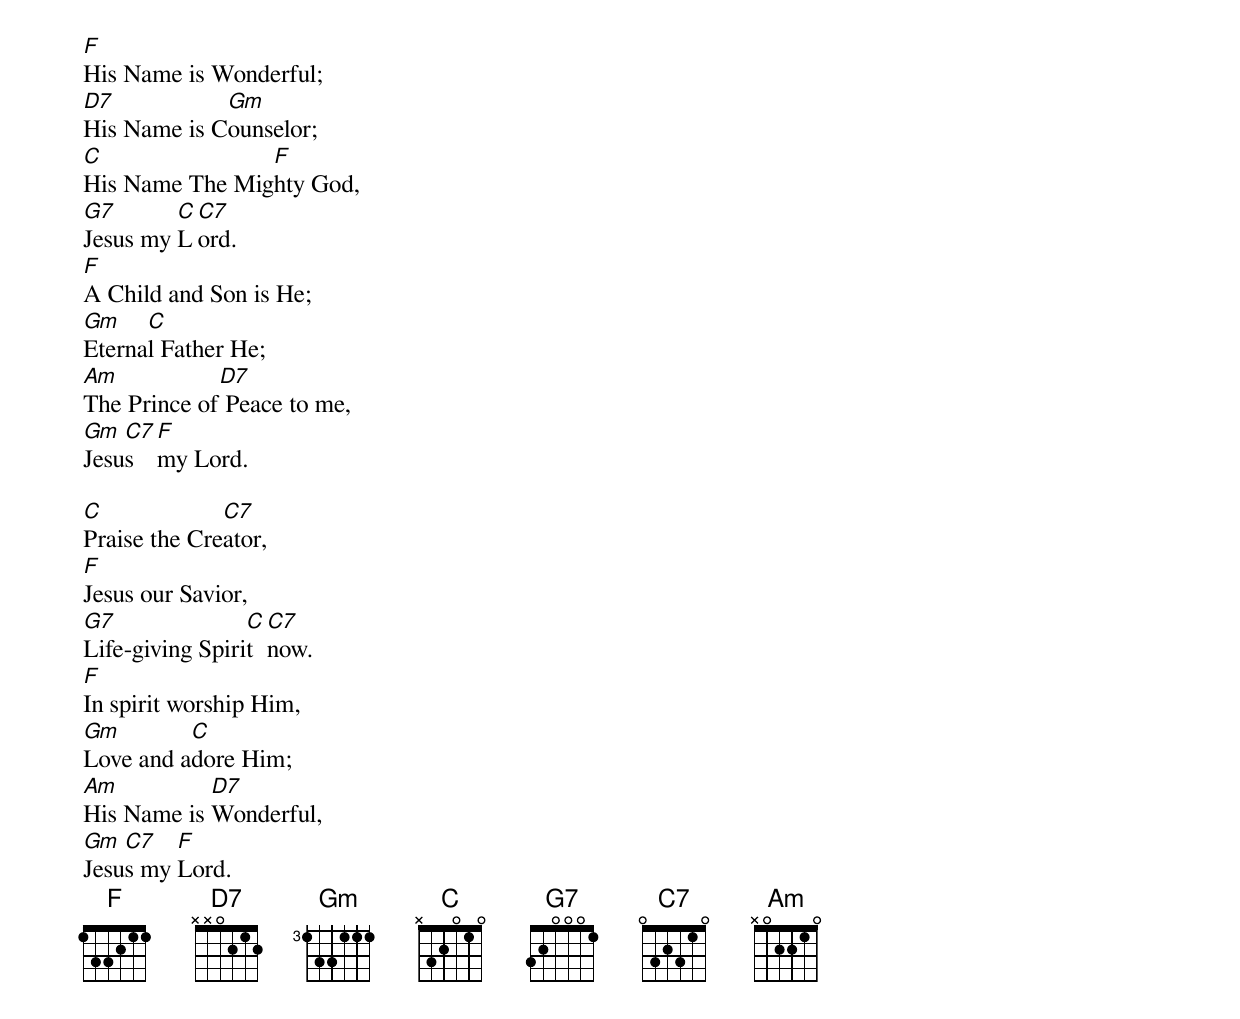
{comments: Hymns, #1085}

[F]His Name is Wonderful;
[D7]His Name is C[Gm]ounselor;
[C]His Name The Mig[F]hty God,
[G7]Jesus my [C]L[C7]ord.
[F]A Child and Son is He;
[Gm]Eterna[C]l Father He;
[Am]The Prince of[D7] Peace to me,
[Gm]Jesu[C7]s [F]my Lord.

[C]Praise the Cre[C7]ator,
[F]Jesus our Savior,
[G7]Life-giving Spiri[C]t [C7]now.
[F]In spirit worship Him,
[Gm]Love and a[C]dore Him;
[Am]His Name is [D7]Wonderful,
[Gm]Jesu[C7]s my [F]Lord.
